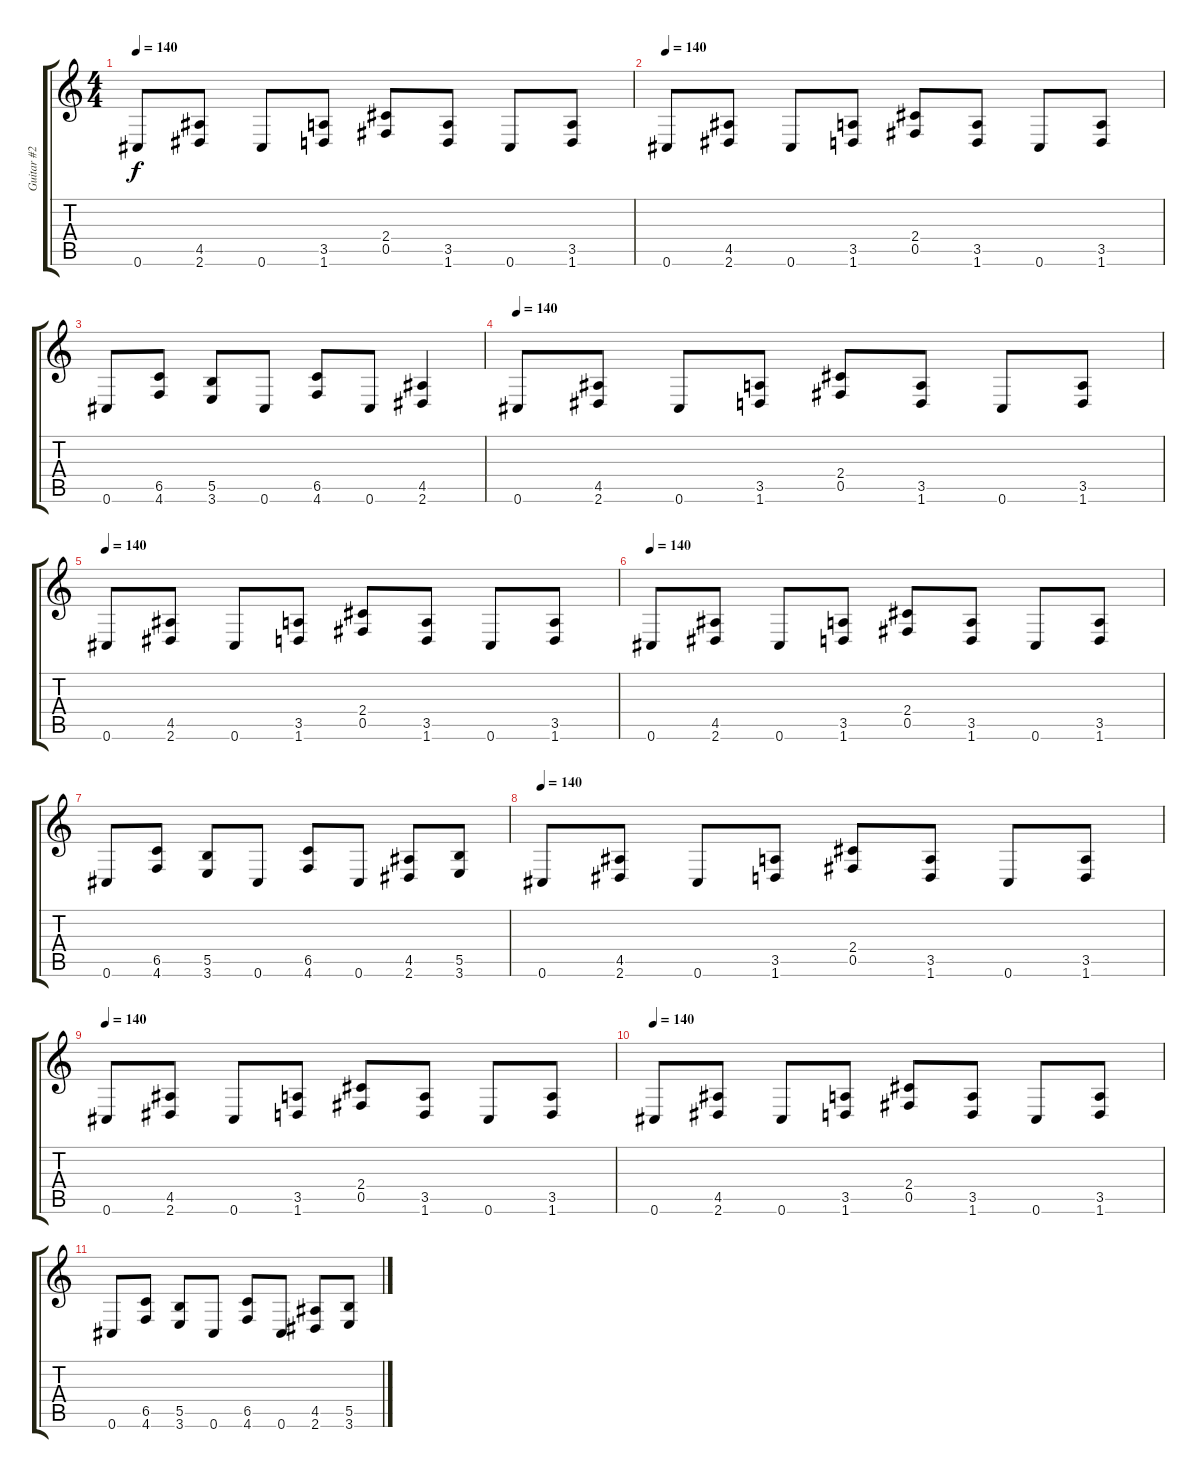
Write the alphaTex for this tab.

\track ("Guitar #2" "Guitar #2") {instrument distortionguitar}
\staff {score tabs}
\tuning (Db4 Ab3 E3 B2 Gb2 Db2) {hide}
\ts (4 4)
\tempo 140
\clef g2
\ks c
0.6.8{dy f} (4.5 2.6).8 0.6.8 (3.5 1.6).8 (2.4 0.5).8 (3.5 1.6).8 0.6.8 (3.5 1.6).8 |
\tempo 140
0.6.8 (4.5 2.6).8 0.6.8 (3.5 1.6).8 (2.4 0.5).8 (3.5 1.6).8 0.6.8 (3.5 1.6).8 |
0.6.8 (6.5 4.6).8 (5.5 3.6).8 0.6.8 (6.5 4.6).8 0.6.8 (4.5 2.6).4 |
\tempo 140
0.6.8 (4.5 2.6).8 0.6.8 (3.5 1.6).8 (2.4 0.5).8 (3.5 1.6).8 0.6.8 (3.5 1.6).8 |
\tempo 140
0.6.8 (4.5 2.6).8 0.6.8 (3.5 1.6).8 (2.4 0.5).8 (3.5 1.6).8 0.6.8 (3.5 1.6).8 |
\tempo 140
0.6.8 (4.5 2.6).8 0.6.8 (3.5 1.6).8 (2.4 0.5).8 (3.5 1.6).8 0.6.8 (3.5 1.6).8 |
0.6.8 (6.5 4.6).8 (5.5 3.6).8 0.6.8 (6.5 4.6).8 0.6.8 (4.5 2.6).8 (5.5 3.6).8 |
\tempo 140
0.6.8 (4.5 2.6).8 0.6.8 (3.5 1.6).8 (2.4 0.5).8 (3.5 1.6).8 0.6.8 (3.5 1.6).8 |
\tempo 140
0.6.8 (4.5 2.6).8 0.6.8 (3.5 1.6).8 (2.4 0.5).8 (3.5 1.6).8 0.6.8 (3.5 1.6).8 |
\tempo 140
0.6.8 (4.5 2.6).8 0.6.8 (3.5 1.6).8 (2.4 0.5).8 (3.5 1.6).8 0.6.8 (3.5 1.6).8 |
0.6.8 (6.5 4.6).8 (5.5 3.6).8 0.6.8 (6.5 4.6).8 0.6.8 (4.5 2.6).8 (5.5 3.6).8
